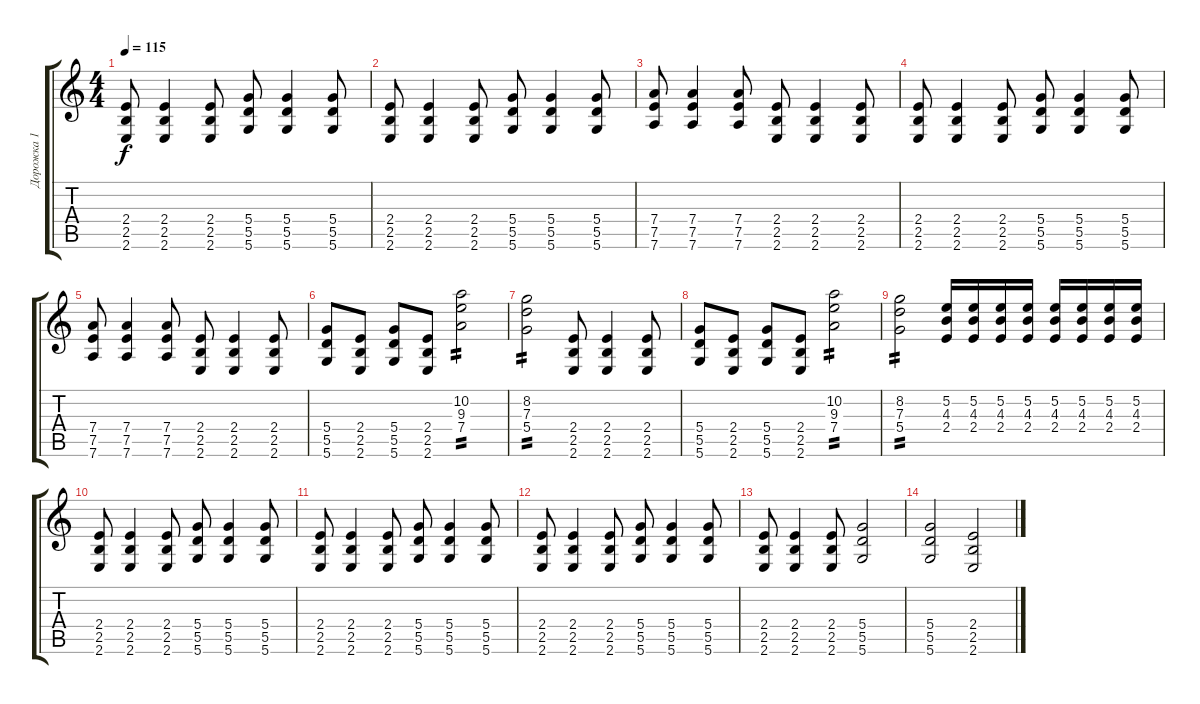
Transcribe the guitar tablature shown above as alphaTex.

\track ("Дорожка 1" "Дорожка 1") {instrument distortionguitar}
\staff {score tabs}
\tuning (E4 B3 G3 D3 A2 D2) {hide}
\ts (4 4)
\tempo 115
\clef g2
\ks c
(2.4 2.5 2.6).8{dy f} (2.4 2.5 2.6).4 (2.4 2.5 2.6).8 (5.4 5.5 5.6).8 (5.4 5.5 5.6).4 (5.4 5.5 5.6).8 |
(2.4 2.5 2.6).8 (2.4 2.5 2.6).4 (2.4 2.5 2.6).8 (5.4 5.5 5.6).8 (5.4 5.5 5.6).4 (5.4 5.5 5.6).8 |
(7.4 7.5 7.6).8 (7.4 7.5 7.6).4 (7.4 7.5 7.6).8 (2.4 2.5 2.6).8 (2.4 2.5 2.6).4 (2.4 2.5 2.6).8 |
(2.4 2.5 2.6).8 (2.4 2.5 2.6).4 (2.4 2.5 2.6).8 (5.4 5.5 5.6).8 (5.4 5.5 5.6).4 (5.4 5.5 5.6).8 |
(7.4 7.5 7.6).8 (7.4 7.5 7.6).4 (7.4 7.5 7.6).8 (2.4 2.5 2.6).8 (2.4 2.5 2.6).4 (2.4 2.5 2.6).8 |
(5.4 5.5 5.6).8 (2.4 2.5 2.6).8 (5.4 5.5 5.6).8 (2.4 2.5 2.6).8 (10.2 9.3 7.4).2{tp 2} |
(8.2 7.3 5.4).2{tp 2} (2.4 2.5 2.6).8 (2.4 2.5 2.6).4 (2.4 2.5 2.6).8 |
(5.4 5.5 5.6).8 (2.4 2.5 2.6).8 (5.4 5.5 5.6).8 (2.4 2.5 2.6).8 (10.2 9.3 7.4).2{tp 2} |
(8.2 7.3 5.4).2{tp 2} (5.2 4.3 2.4).16 (5.2 4.3 2.4).16 (5.2 4.3 2.4).16 (5.2 4.3 2.4).16 (5.2 4.3 2.4).16 (5.2 4.3 2.4).16 (5.2 4.3 2.4).16 (5.2 4.3 2.4).16 |
(2.4 2.5 2.6).8 (2.4 2.5 2.6).4 (2.4 2.5 2.6).8 (5.4 5.5 5.6).8 (5.4 5.5 5.6).4 (5.4 5.5 5.6).8 |
(2.4 2.5 2.6).8 (2.4 2.5 2.6).4 (2.4 2.5 2.6).8 (5.4 5.5 5.6).8 (5.4 5.5 5.6).4 (5.4 5.5 5.6).8 |
(2.4 2.5 2.6).8 (2.4 2.5 2.6).4 (2.4 2.5 2.6).8 (5.4 5.5 5.6).8 (5.4 5.5 5.6).4 (5.4 5.5 5.6).8 |
(2.4 2.5 2.6).8 (2.4 2.5 2.6).4 (2.4 2.5 2.6).8 (5.4 5.5 5.6).2 |
(5.4 5.5 5.6).2 (2.4 2.5 2.6).2
